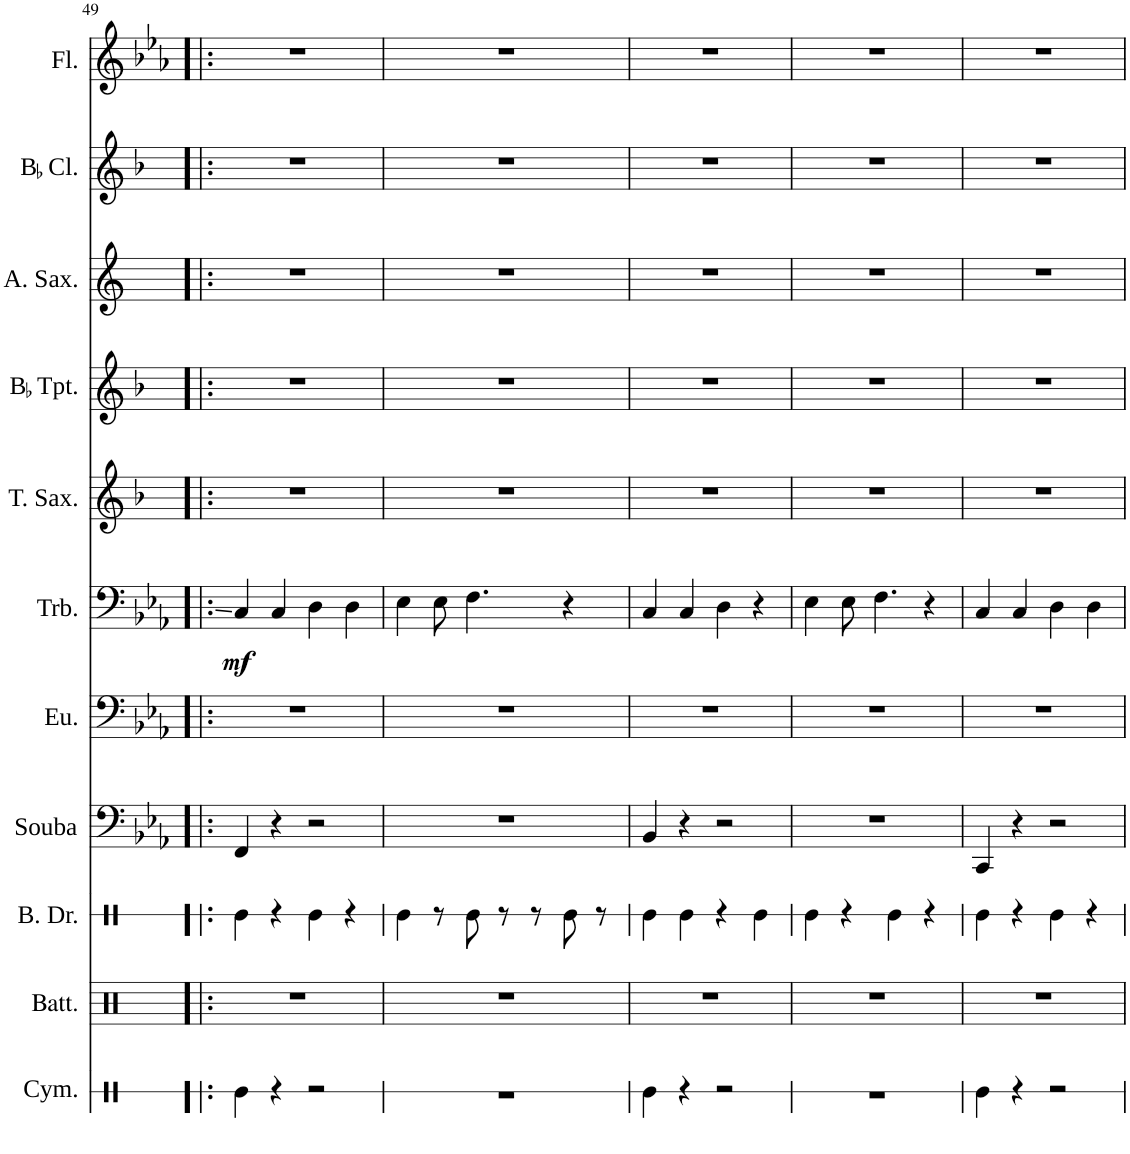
**kern	**kern	**kern	**kern	**kern	**kern	**dynam	**kern	**kern	**kern	**kern	**kern
*part11	*part10	*part9	*part8	*part7	*part6	*part6	*part5	*part4	*part3	*part2	*part1
*staff11	*staff10	*staff9	*staff8	*staff7	*staff6	*staff6	*staff5	*staff4	*staff3	*staff2	*staff1
*I"Cymbal	*I"Batterie	*I"Bass Drum	*I"Souba	*I"Euphonium	*I"Trombone	*	*I"Tenor Saxophone	*I"BaccidentalFlat Trumpet	*I"Alto Saxophone	*I"BaccidentalFlat Clarinet	*I"Flute
*I'Cym.	*I'Batt.	*I'B. Dr.	*I'Souba	*I'Eu.	*I'Trb.	*	*I'T. Sax.	*I'BaccidentalFlat Tpt.	*I'A. Sax.	*I'BaccidentalFlat Cl.	*I'Fl.
!!LO:PB:g=z
*clefX	*clefX	*clefX	*clefF4	*clefF4	*clefF4	*	*clefG2	*clefG2	*clefG2	*clefG2	*clefG2
*	*	*	*	*	*	*	*Trd8c14	*Trd1c2	*Trd5c9	*Trd1c2	*
*k[]	*k[]	*k[]	*k[b-e-a-]	*k[b-e-a-]	*k[b-e-a-]	*	*k[b-]	*k[b-]	*k[]	*k[b-]	*k[b-e-a-]
*M4/4	*M4/4	*M4/4	*M4/4	*M4/4	*M4/4	*	*M4/4	*M4/4	*M4/4	*M4/4	*M4/4
=49!|:	=49!|:	=49!|:	=49!|:	=49!|:	=49!|:	=49!|:	=49!|:	=49!|:	=49!|:	=49!|:	=49!|:
!	!	!	!	!	!	!LO:DY:b	!	!	!	!	!
4Re\	1r	4Re\	4FF/	1r	4C/	mf	1r	1r	1r	1r	1r
4r	.	4r	4r	.	4C/	.	.	.	.	.	.
2r	.	4Re\	2r	.	4D\	.	.	.	.	.	.
.	.	4r	.	.	4D\	.	.	.	.	.	.
=50	=50	=50	=50	=50	=50	=50	=50	=50	=50	=50	=50
1r	1r	4Re\	1r	1r	4E-\	.	1r	1r	1r	1r	1r
.	.	8r	.	.	8E-\	.	.	.	.	.	.
.	.	8Re\	.	.	4.F\	.	.	.	.	.	.
.	.	8r	.	.	.	.	.	.	.	.	.
.	.	8r	.	.	.	.	.	.	.	.	.
.	.	8Re\	.	.	4r	.	.	.	.	.	.
.	.	8r	.	.	.	.	.	.	.	.	.
=51	=51	=51	=51	=51	=51	=51	=51	=51	=51	=51	=51
4Re\	1r	4Re\	4BB-/	1r	4C/	.	1r	1r	1r	1r	1r
4r	.	4Re\	4r	.	4C/	.	.	.	.	.	.
2r	.	4r	2r	.	4D\	.	.	.	.	.	.
.	.	4Re\	.	.	4r	.	.	.	.	.	.
=52	=52	=52	=52	=52	=52	=52	=52	=52	=52	=52	=52
1r	1r	4Re\	1r	1r	4E-\	.	1r	1r	1r	1r	1r
.	.	4r	.	.	8E-\	.	.	.	.	.	.
.	.	.	.	.	4.F\	.	.	.	.	.	.
.	.	4Re\	.	.	.	.	.	.	.	.	.
.	.	4r	.	.	4r	.	.	.	.	.	.
=53	=53	=53	=53	=53	=53	=53	=53	=53	=53	=53	=53
4Re\	1r	4Re\	4CC/	1r	4C/	.	1r	1r	1r	1r	1r
4r	.	4r	4r	.	4C/	.	.	.	.	.	.
2r	.	4Re\	2r	.	4D\	.	.	.	.	.	.
.	.	4r	.	.	4D\	.	.	.	.	.	.
=	=	=	=	=	=	=	=	=	=	=	=
*-	*-	*-	*-	*-	*-	*-	*-	*-	*-	*-	*-
